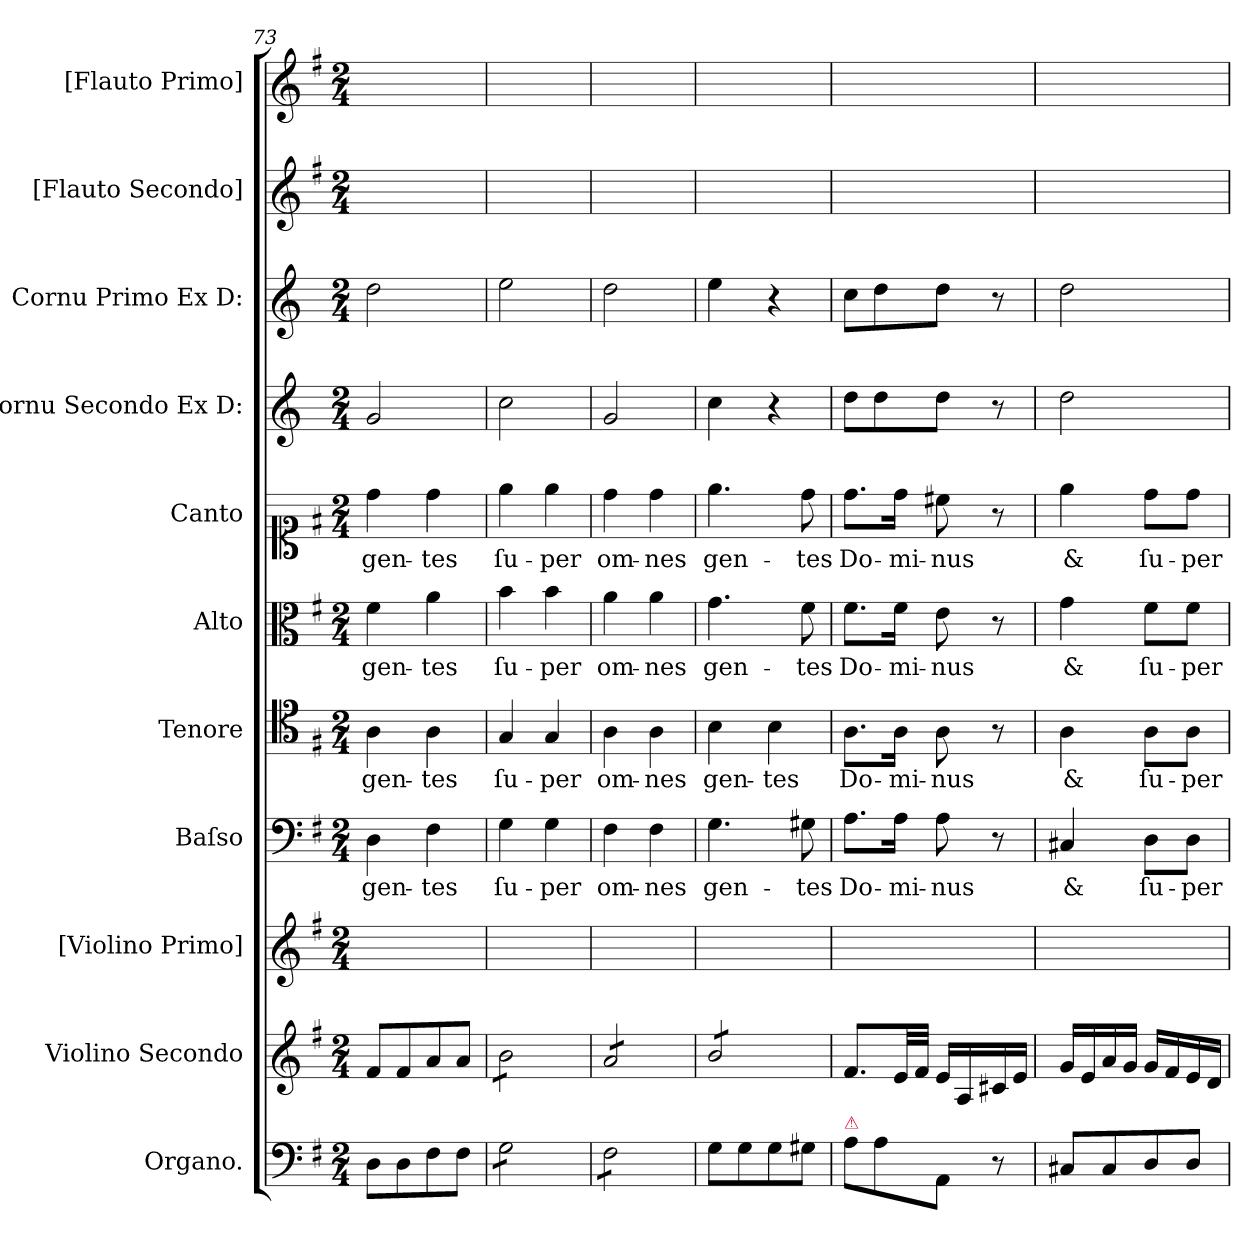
**kern	**kern	**kern	**kern	**text	**kern	**text	**kern	**text	**kern	**text	**kern	**kern	**kern	**kern
*part11	*part10	*part9	*part8	*part8	*part7	*part7	*part6	*part6	*part5	*part5	*part4	*part3	*part2	*part1
*staff11	*staff10	*staff9	*staff8	*staff8	*staff7	*staff7	*staff6	*staff6	*staff5	*staff5	*staff4	*staff3	*staff2	*staff1
*I"Organo.	*I"Violino Secondo	*I"[Violino Primo]	*I"Baſso	*	*I"Tenore	*	*I"Alto	*	*I"Canto	*	*I"Cornu Secondo Ex D:	*I"Cornu Primo Ex D:	*I"[Flauto Secondo]	*I"[Flauto Primo]
*I'org	*I'vl 2	*I'[vl 1]	*I'B	*	*I'T	*	*I'A	*	*I'C	*	*I'cor 2	*I'cor 1	*I'[fl 2]	*I'[fl 1]
*clefF4	*clefG2	*clefG2	*clefF4	*	*clefC4	*	*clefC3	*	*clefC1	*	*clefG2	*clefG2	*clefG2	*clefG2
*	*	*	*	*	*	*	*	*	*	*	*ITrd3c5	*ITrd3c5	*	*
*k[f#]	*k[f#]	*k[f#]	*k[f#]	*	*k[f#]	*	*k[f#]	*	*k[f#]	*	*k[f#]	*k[f#]	*k[f#]	*k[f#]
*M2/4	*M2/4	*M2/4	*M2/4	*	*M2/4	*	*M2/4	*	*M2/4	*	*M2/4	*M2/4	*M2/4	*M2/4
=73	=73	=73	=73	=73	=73	=73	=73	=73	=73	=73	=73	=73	=73	=73
8D\L	8f#/L	2ryy	4D\	gen-	4A\	gen-	4f#\	gen-	4dd\	gen-	2d/	2a\	2ryy	2ryy
8D\	8f#/	.	.	.	.	.	.	.	.	.	.	.	.	.
8F#\	8a/	.	4F#\	-tes	4A\	-tes	4a\	-tes	4dd\	-tes	.	.	.	.
8F#\J	8a/J	.	.	.	.	.	.	.	.	.	.	.	.	.
=74	=74	=74	=74	=74	=74	=74	=74	=74	=74	=74	=74	=74	=74	=74
*tremolo	*	*	*	*	*	*	*	*	*	*	*	*	*	*
*	*tremolo	*	*	*	*	*	*	*	*	*	*	*	*	*
8G\L	8b\L	2ryy	4G\	ſu-	4G/	ſu-	4b\	ſu-	4ee\	ſu-	2g\	2b\	2ryy	2ryy
8G\	8b\	.	.	.	.	.	.	.	.	.	.	.	.	.
8G\	8b\	.	4G\	-per	4G/	-per	4b\	-per	4ee\	-per	.	.	.	.
8G\J	8b\J	.	.	.	.	.	.	.	.	.	.	.	.	.
=75	=75	=75	=75	=75	=75	=75	=75	=75	=75	=75	=75	=75	=75	=75
8F#\L	8a/L	2ryy	4F#\	om-	4A\	om-	4a\	om-	4dd\	om-	2d/	2a\	2ryy	2ryy
8F#\	8a/	.	.	.	.	.	.	.	.	.	.	.	.	.
8F#\	8a/	.	4F#\	-nes	4A\	-nes	4a\	-nes	4dd\	-nes	.	.	.	.
8F#\J	8a/J	.	.	.	.	.	.	.	.	.	.	.	.	.
*Xtremolo	*	*	*	*	*	*	*	*	*	*	*	*	*	*
=76	=76	=76	=76	=76	=76	=76	=76	=76	=76	=76	=76	=76	=76	=76
8G\L	8b/L	2ryy	4.G\	gen-	4B\	gen-	4.g\	gen-	4.ee\	gen-	4g\	4b\	2ryy	2ryy
8G\	8b/	.	.	.	.	.	.	.	.	.	.	.	.	.
8G\	8b/	.	.	.	4B\	-tes	.	.	.	.	4r	4r	.	.
8G#X\J	8b/J	.	8G#X\	-tes	.	.	8f#\	-tes	8dd\	-tes	.	.	.	.
*	*Xtremolo	*	*	*	*	*	*	*	*	*	*	*	*	*
=77	=77	=77	=77	=77	=77	=77	=77	=77	=77	=77	=77	=77	=77	=77
!LO:TX:a:color=crimson:t=⚠	!	!	!	!	!	!	!	!	!	!	!	!	!	!
8A\L	8.f#/L	2ryy	8.A\L	Do-	8.A\L	Do-	8.f#\L	Do-	8.dd\L	Do-	8a\L	8g\L	2ryy	2ryy
8A\	.	.	.	.	.	.	.	.	.	.	8a\	8a\	.	.
.	32e/LL	.	16A\Jk	-mi-	16A\Jk	-mi-	16f#\Jk	-mi-	16dd\Jk	-mi-	.	.	.	.
.	32f#/JJJ	.	.	.	.	.	.	.	.	.	.	.	.	.
8AA/J	16e/LL	.	8A\	-nus	8A\	-nus	8e\	-nus	8cc#X\	-nus	8a\J	8a\J	.	.
.	16A/	.	.	.	.	.	.	.	.	.	.	.	.	.
8r	16c#X/	.	8r	.	8r	.	8r	.	8r	.	8r	8r	.	.
.	16e/JJ	.	.	.	.	.	.	.	.	.	.	.	.	.
=78	=78	=78	=78	=78	=78	=78	=78	=78	=78	=78	=78	=78	=78	=78
8C#X/L	16g/LL	2ryy	4C#X/	&	4A\	&	4g\	&	4ee\	&	2a\	2a\	2ryy	2ryy
.	16e/	.	.	.	.	.	.	.	.	.	.	.	.	.
8C#/	16a/	.	.	.	.	.	.	.	.	.	.	.	.	.
.	16g/JJ	.	.	.	.	.	.	.	.	.	.	.	.	.
8D/	16g/LL	.	8D\L	ſu-	8A\L	ſu-	8f#\L	ſu-	8dd\L	ſu-	.	.	.	.
.	16f#/	.	.	.	.	.	.	.	.	.	.	.	.	.
8D/J	16e/	.	8D\J	-per	8A\J	-per	8f#\J	-per	8dd\J	-per	.	.	.	.
.	16d/JJ	.	.	.	.	.	.	.	.	.	.	.	.	.
=	=	=	=	=	=	=	=	=	=	=	=	=	=	=
*-	*-	*-	*-	*-	*-	*-	*-	*-	*-	*-	*-	*-	*-	*-
